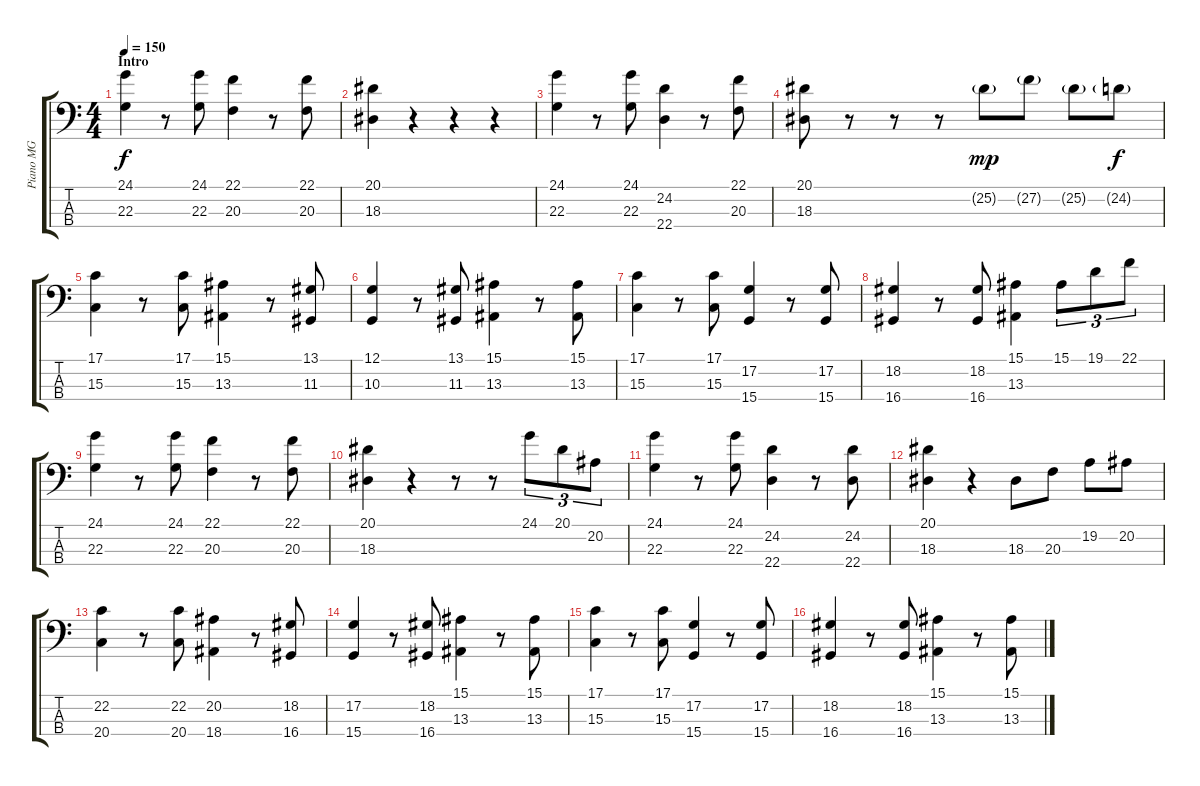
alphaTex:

\track ("Piano MG" "Piano MG") {instrument acousticgrandpiano}
\staff {score tabs}
\tuning (G2 D2 A1 E1) {hide}
\ts (4 4)
\section ("" "Intro")
\tempo 150
\clef f4
\ks c
(24.1 22.3).4{dy f instrument acousticgrandpiano} r.8 (24.1 22.3).8 (22.1 20.3).4 r.8 (22.1 20.3).8 |
(20.1 18.3).4 r.4 r.4 r.4 |
(24.1 22.3).4 r.8 (24.1 22.3).8 (24.2 22.4).4 r.8 (22.1 20.3).8 |
(20.1 18.3).8 r.8 r.8 r.8 25.2{g}.8{dy mp} 27.2{g}.8 25.2{g}.8 24.2{g}.8{dy f} |
(17.1 15.3).4 r.8 (17.1 15.3).8 (15.1 13.3).4 r.8 (13.1 11.3).8 |
(12.1 10.3).4 r.8 (13.1 11.3).8 (15.1 13.3).4 r.8 (15.1 13.3).8 |
(17.1 15.3).4 r.8 (17.1 15.3).8 (17.2 15.4).4 r.8 (17.2 15.4).8 |
(18.2 16.4).4 r.8 (18.2 16.4).8 (15.1 13.3).4 15.1.8{tu (3 2)} 19.1.8{tu (3 2)} 22.1.8{tu (3 2)} |
(24.1 22.3).4 r.8 (24.1 22.3).8 (22.1 20.3).4 r.8 (22.1 20.3).8 |
(20.1 18.3).4 r.4 r.8 r.8 24.1.8{tu (3 2)} 20.1.8{tu (3 2)} 20.2.8{tu (3 2)} |
(24.1 22.3).4 r.8 (24.1 22.3).8 (24.2 22.4).4 r.8 (24.2 22.4).8 |
(20.1 18.3).4 r.4 18.3.8 20.3.8 19.2.8 20.2.8 |
(22.2 20.4).4 r.8 (22.2 20.4).8 (20.2 18.4).4 r.8 (18.2 16.4).8 |
(17.2 15.4).4 r.8 (18.2 16.4).8 (15.1 13.3).4 r.8 (15.1 13.3).8 |
(17.1 15.3).4 r.8 (17.1 15.3).8 (17.2 15.4).4 r.8 (17.2 15.4).8 |
(18.2 16.4).4 r.8 (18.2 16.4).8 (15.1 13.3).4 r.8 (15.1 13.3).8
